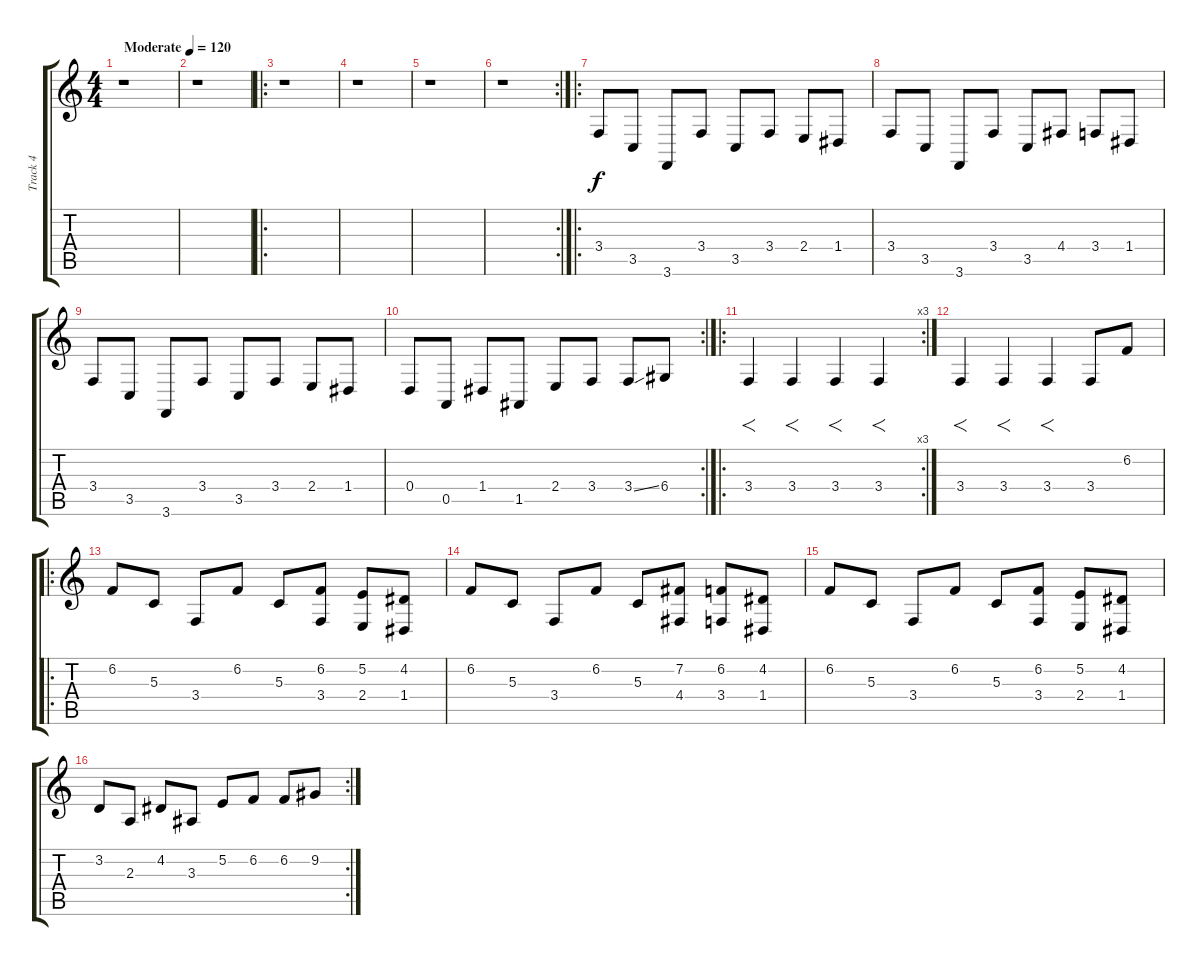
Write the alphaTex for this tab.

\track ("Track 4" "Track 4") {instrument cello}
\staff {score tabs}
\tuning (E4 B3 G3 D3 A2 D2) {hide}
\ts (4 4)
\tempo (120 "Moderate")
\clef g2
\ks c
r.1{dy f instrument cello} |
r.1 |
\ro
r.1 |
r.1 |
r.1 |
\rc 2
r.1 |
\ro
3.4.8 3.5.8 3.6.8 3.4.8 3.5.8 3.4.8 2.4.8 1.4.8 |
3.4.8 3.5.8 3.6.8 3.4.8 3.5.8 4.4.8 3.4.8 1.4.8 |
3.4.8 3.5.8 3.6.8 3.4.8 3.5.8 3.4.8 2.4.8 1.4.8 |
\rc 2
0.4.8 0.5.8 1.4.8 1.5.8 2.4.8 3.4.8 3.4{ss}.8 6.4.8 |
\ro
\rc 3
3.4.4{f} 3.4.4{f} 3.4.4{f} 3.4.4{f} |
3.4.4{f} 3.4.4{f} 3.4.4{f} 3.4.8 6.2.8 |
\ro
6.2.8 5.3.8 3.4.8 6.2.8 5.3.8 (6.2 3.4).8 (5.2 2.4).8 (4.2 1.4).8 |
6.2.8 5.3.8 3.4.8 6.2.8 5.3.8 (7.2 4.4).8 (6.2 3.4).8 (4.2 1.4).8 |
6.2.8 5.3.8 3.4.8 6.2.8 5.3.8 (6.2 3.4).8 (5.2 2.4).8 (4.2 1.4).8 |
\rc 2
3.2.8 2.3.8 4.2.8 3.3.8 5.2.8 6.2.8 6.2.8 9.2.8
